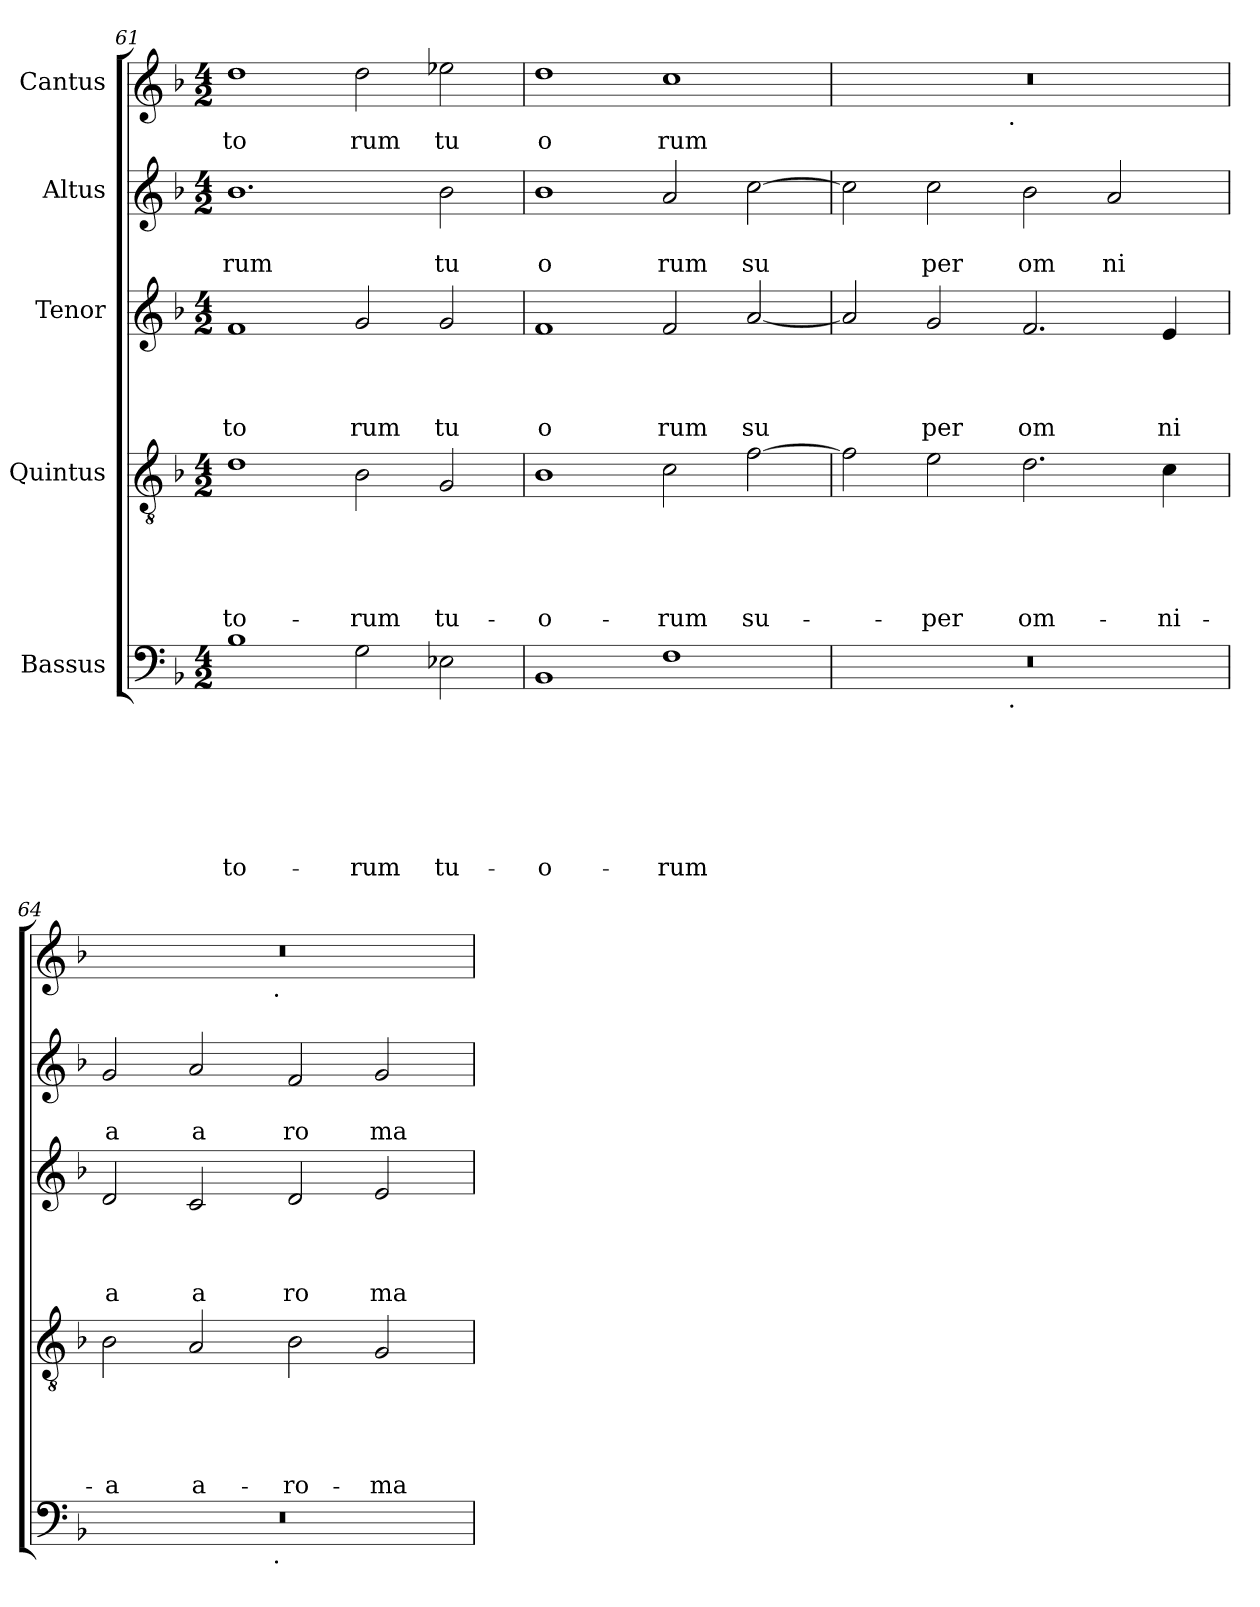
**kern	**text	**text	**text	**text	**text	**text	**text	**kern	**text	**text	**text	**text	**text	**kern	**text	**text	**text	**text	**kern	**text	**text	**kern	**text
*part5	*part5	*part5	*part5	*part5	*part5	*part5	*part5	*part4	*part4	*part4	*part4	*part4	*part4	*part3	*part3	*part3	*part3	*part3	*part2	*part2	*part2	*part1	*part1
*staff5	*staff5	*staff5	*staff5	*staff5	*staff5	*staff5	*staff5	*staff4	*staff4	*staff4	*staff4	*staff4	*staff4	*staff3	*staff3	*staff3	*staff3	*staff3	*staff2	*staff2	*staff2	*staff1	*staff1
*I"Bassus	*	*	*	*	*	*	*	*I"Quintus	*	*	*	*	*	*I"Tenor	*	*	*	*	*I"Altus	*	*	*I"Cantus	*
*clefF4	*	*	*	*	*	*	*	*clefGv2	*	*	*	*	*	*clefG2	*	*	*	*	*clefG2	*	*	*clefG2	*
*k[b-]	*	*	*	*	*	*	*	*k[b-]	*	*	*	*	*	*k[b-]	*	*	*	*	*k[b-]	*	*	*k[b-]	*
*F:	*	*	*	*	*	*	*	*F:	*	*	*	*	*	*F:	*	*	*	*	*F:	*	*	*F:	*
*M4/2	*	*	*	*	*	*	*	*M4/2	*	*	*	*	*	*M4/2	*	*	*	*	*M4/2	*	*	*M4/2	*
=61	=61	=61	=61	=61	=61	=61	=61	=61	=61	=61	=61	=61	=61	=61	=61	=61	=61	=61	=61	=61	=61	=61	=61
!	!	!	!	!	!	!	!LO:LY:b	!	!	!	!	!	!LO:LY:b	!	!	!	!	!LO:LY:b	!	!	!LO:LY:b	!	!LO:LY:b
1B-	.	.	.	.	.	.	-to-	1d	.	.	.	.	-to-	1f	.	.	.	to	1.b-	.	rum	1dd	to
!	!	!	!	!	!	!	!LO:LY:b	!	!	!	!	!	!LO:LY:b	!	!	!	!	!LO:LY:b	!	!	!	!	!LO:LY:b
2G\	.	.	.	.	.	.	-rum	2B-\	.	.	.	.	-rum	2g/	.	.	.	rum	.	.	.	2dd\	rum
!	!	!	!	!	!	!	!LO:LY:b	!	!	!	!	!	!LO:LY:b	!	!	!	!	!LO:LY:b	!	!	!LO:LY:b	!	!LO:LY:b
2E-X\	.	.	.	.	.	.	tu-	2G/	.	.	.	.	tu-	2g/	.	.	.	tu	2b-\	.	tu	2ee-X\	tu
=62	=62	=62	=62	=62	=62	=62	=62	=62	=62	=62	=62	=62	=62	=62	=62	=62	=62	=62	=62	=62	=62	=62	=62
!	!	!	!	!	!	!	!LO:LY:b	!	!	!	!	!	!LO:LY:b	!	!	!	!	!LO:LY:b	!	!	!LO:LY:b	!	!LO:LY:b
1BB-	.	.	.	.	.	.	-o-	1B-	.	.	.	.	-o-	1f	.	.	.	o	1b-	.	o	1dd	o
!	!	!	!	!	!	!	!LO:LY:b	!	!	!	!	!	!LO:LY:b	!	!	!	!	!LO:LY:b	!	!	!LO:LY:b	!	!LO:LY:b
1F	.	.	.	.	.	.	-rum	2c\	.	.	.	.	-rum	2f/	.	.	.	rum	2a/	.	rum	1cc	rum
!	!	!	!	!	!	!	!	!	!	!	!	!	!LO:LY:b	!	!	!	!	!LO:LY:b	!	!	!LO:LY:b	!	!
.	.	.	.	.	.	.	.	[>2f\	.	.	.	.	su-	[<2a/	.	.	.	su	[>2cc\	.	su	.	.
=63	=63	=63	=63	=63	=63	=63	=63	=63	=63	=63	=63	=63	=63	=63	=63	=63	=63	=63	=63	=63	=63	=63	=63
*^	*	*	*	*	*	*	*	*	*	*	*	*	*	*	*	*	*	*	*	*	*	*^	*
0r	2ryy	.	.	.	.	.	.	.	2f\]	.	.	.	.	.	2a/]	.	.	.	.	2cc\]	.	.	0r	2ryy	.
!	!	!	!	!	!	!	!	!	!	!	!	!	!	!LO:LY:b	!	!	!	!	!LO:LY:b	!	!	!LO:LY:b	!	!	!
.	4...ryy	.	.	.	.	.	.	.	2e\	.	.	.	.	-per	2g/	.	.	.	per	2cc\	.	per	.	4...ryy	.
!	!	!	!	!	!	!	!	!	!	!	!	!	!	!	!	!	!	!	!	!	!	!	!	!LO:TX:b:t=.	!
!	!LO:TX:b:t=.	!	!	!	!	!	!	!	!	!	!	!	!	!	!	!	!	!	!	!	!	!	!	!	!
.	1ryy	.	.	.	.	.	.	.	.	.	.	.	.	.	.	.	.	.	.	.	.	.	.	1ryy	.
!	!	!	!	!	!	!	!	!	!	!	!	!	!	!LO:LY:b	!	!	!	!	!LO:LY:b	!	!	!LO:LY:b	!	!	!
.	.	.	.	.	.	.	.	.	2.d\	.	.	.	.	om-	2.f/	.	.	.	om	2b-\	.	om	.	.	.
!	!	!	!	!	!	!	!	!	!	!	!	!	!	!	!	!	!	!	!	!	!	!LO:LY:b	!	!	!
.	.	.	.	.	.	.	.	.	.	.	.	.	.	.	.	.	.	.	.	2a/	.	ni	.	.	.
!	!	!	!	!	!	!	!	!	!	!	!	!	!	!LO:LY:b	!	!	!	!	!LO:LY:b	!	!	!	!	!	!
.	.	.	.	.	.	.	.	.	4c\	.	.	.	.	-ni-	4e/	.	.	.	ni	.	.	.	.	.	.
.	32ryy	.	.	.	.	.	.	.	.	.	.	.	.	.	.	.	.	.	.	.	.	.	.	32ryy	.
=64	=64	=64	=64	=64	=64	=64	=64	=64	=64	=64	=64	=64	=64	=64	=64	=64	=64	=64	=64	=64	=64	=64	=64	=64	=64
!	!	!	!	!	!	!	!	!	!	!	!	!	!	!LO:LY:b	!	!	!	!	!LO:LY:b	!	!	!LO:LY:b	!	!	!
0r	2ryy	.	.	.	.	.	.	.	2B-\	.	.	.	.	-a	2d/	.	.	.	a	2g/	.	a	0r	2ryy	.
!	!	!	!	!	!	!	!	!	!	!	!	!	!	!LO:LY:b	!	!	!	!	!LO:LY:b	!	!	!LO:LY:b	!	!	!
.	4...ryy	.	.	.	.	.	.	.	2A/	.	.	.	.	a-	2c/	.	.	.	a	2a/	.	a	.	4...ryy	.
!	!	!	!	!	!	!	!	!	!	!	!	!	!	!	!	!	!	!	!	!	!	!	!	!LO:TX:b:t=.	!
!	!LO:TX:b:t=.	!	!	!	!	!	!	!	!	!	!	!	!	!	!	!	!	!	!	!	!	!	!	!	!
.	1ryy	.	.	.	.	.	.	.	.	.	.	.	.	.	.	.	.	.	.	.	.	.	.	1ryy	.
!	!	!	!	!	!	!	!	!	!	!	!	!	!	!LO:LY:b	!	!	!	!	!LO:LY:b	!	!	!LO:LY:b	!	!	!
.	.	.	.	.	.	.	.	.	2B-\	.	.	.	.	-ro-	2d/	.	.	.	ro	2f/	.	ro	.	.	.
!	!	!	!	!	!	!	!	!	!	!	!	!	!	!LO:LY:b	!	!	!	!	!LO:LY:b	!	!	!LO:LY:b	!	!	!
.	.	.	.	.	.	.	.	.	2G/	.	.	.	.	-ma-	2e/	.	.	.	ma	2g/	.	ma	.	.	.
.	32ryy	.	.	.	.	.	.	.	.	.	.	.	.	.	.	.	.	.	.	.	.	.	.	32ryy	.
*v	*v	*	*	*	*	*	*	*	*	*	*	*	*	*	*	*	*	*	*	*	*	*	*v	*v	*
=	=	=	=	=	=	=	=	=	=	=	=	=	=	=	=	=	=	=	=	=	=	=	=
*-	*-	*-	*-	*-	*-	*-	*-	*-	*-	*-	*-	*-	*-	*-	*-	*-	*-	*-	*-	*-	*-	*-	*-
